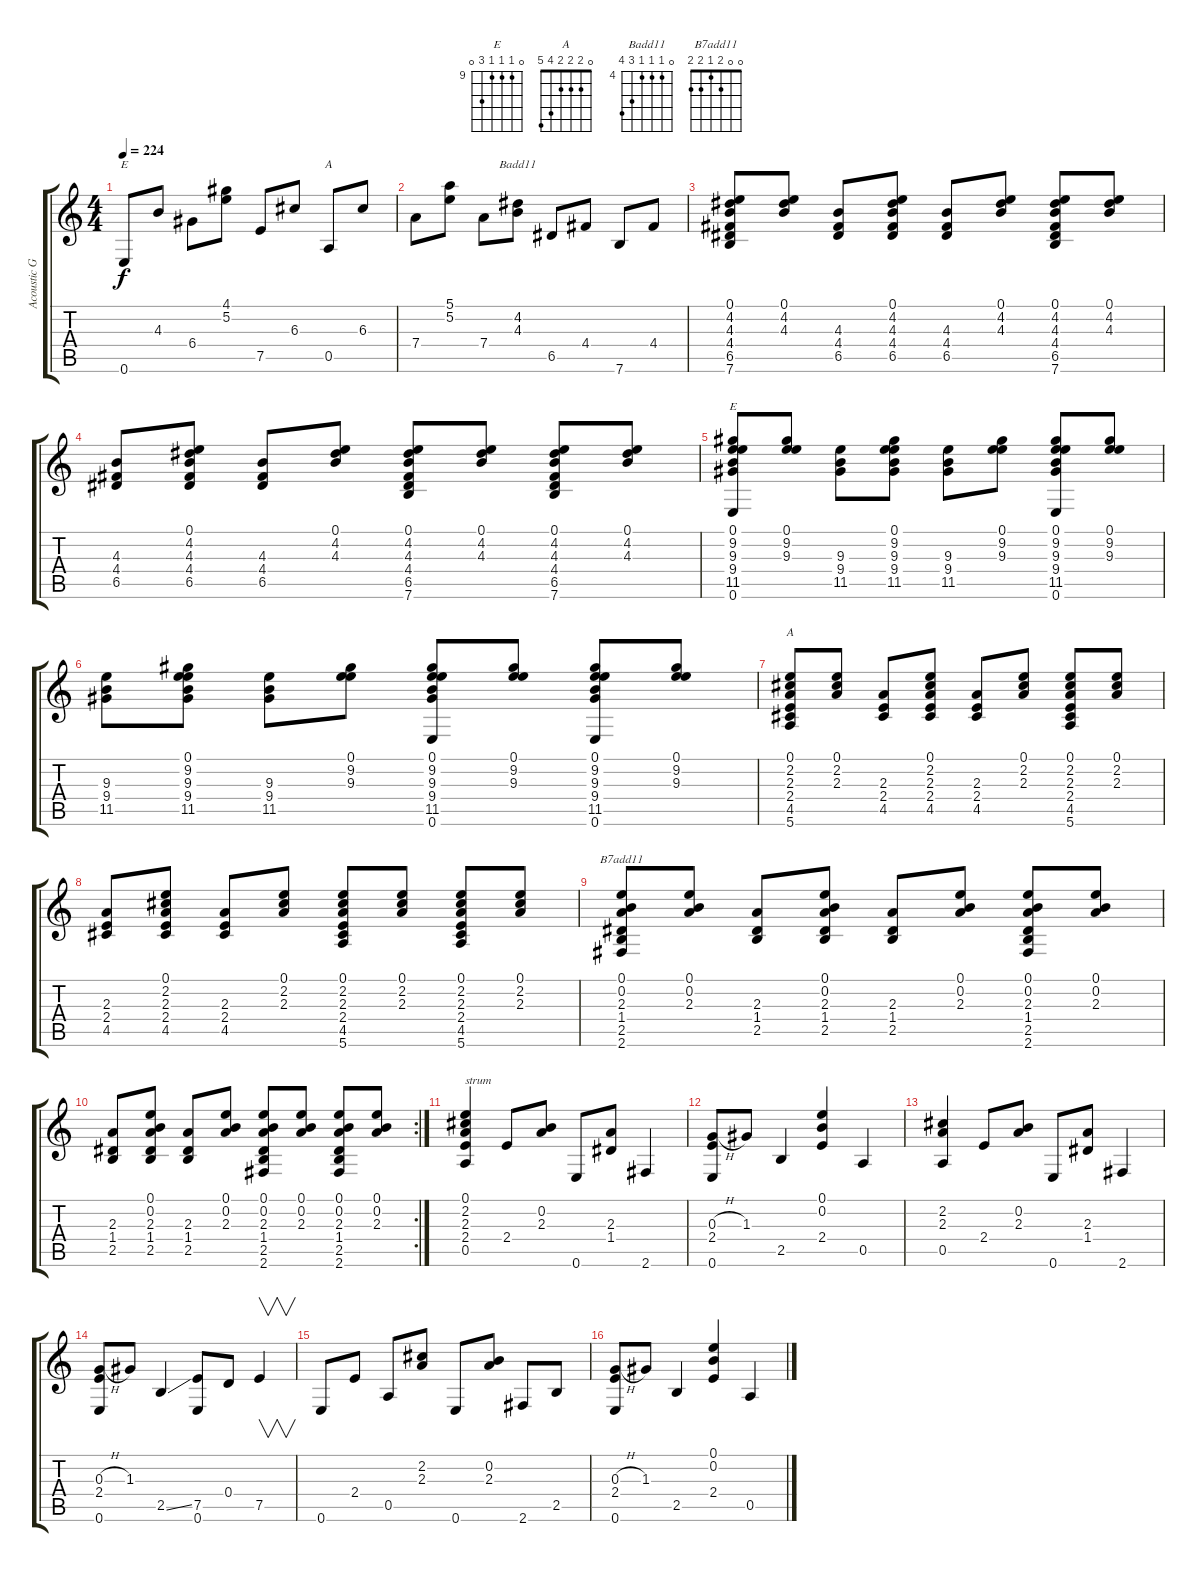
\track ("Acoustic Guitar" "Acoustic G") {instrument acousticguitarsteel}
\staff {score tabs}
\tuning (E4 B3 G3 D3 A2 E2) {hide}
\chord ("E" 4 5 4 6 7 0) {firstfret 4}
\chord ("A" 5 5 6 7 0 x) {firstfret 5}
\chord ("Badd11" 0 4 4 4 6 7) {firstfret 4}
\chord ("E" 0 9 9 9 11 0) {firstfret 9}
\chord ("A" 0 2 2 2 4 5)
\chord ("B7add11" 0 0 2 1 2 2)
\ts (4 4)
\tempo 224
\clef g2
\ks c
0.6.8{ch "E" dy f} 4.3.8 6.4.8 (4.1 5.2).8 7.5.8 6.3.8 0.5.8{ch "A"} 6.3.8 |
7.4.8 (5.1 5.2).8 7.4.8 (4.2 4.3).8{ch "Badd11"} 6.5.8 4.4.8 7.6.8 4.4.8 |
(0.1 4.2 4.3 4.4 6.5 7.6).8 (0.1 4.2 4.3).8 (4.3 4.4 6.5).8 (0.1 4.2 4.3 4.4 6.5).8 (4.3 4.4 6.5).8 (0.1 4.2 4.3).8 (0.1 4.2 4.3 4.4 6.5 7.6).8 (0.1 4.2 4.3).8 |
(4.3 4.4 6.5).8 (0.1 4.2 4.3 4.4 6.5).8 (4.3 4.4 6.5).8 (0.1 4.2 4.3).8 (0.1 4.2 4.3 4.4 6.5 7.6).8 (0.1 4.2 4.3).8 (0.1 4.2 4.3 4.4 6.5 7.6).8 (0.1 4.2 4.3).8 |
(0.1 9.2 9.3 9.4 11.5 0.6).8{ch "E"} (0.1 9.2 9.3).8 (9.3 9.4 11.5).8 (0.1 9.2 9.3 9.4 11.5).8 (9.3 9.4 11.5).8 (0.1 9.2 9.3).8 (0.1 9.2 9.3 9.4 11.5 0.6).8 (0.1 9.2 9.3).8 |
(9.3 9.4 11.5).8 (0.1 9.2 9.3 9.4 11.5).8 (9.3 9.4 11.5).8 (0.1 9.2 9.3).8 (0.1 9.2 9.3 9.4 11.5 0.6).8 (0.1 9.2 9.3).8 (0.1 9.2 9.3 9.4 11.5 0.6).8 (0.1 9.2 9.3).8 |
(0.1 2.2 2.3 2.4 4.5 5.6).8{ch "A"} (0.1 2.2 2.3).8 (2.3 2.4 4.5).8 (0.1 2.2 2.3 2.4 4.5).8 (2.3 2.4 4.5).8 (0.1 2.2 2.3).8 (0.1 2.2 2.3 2.4 4.5 5.6).8 (0.1 2.2 2.3).8 |
(2.3 2.4 4.5).8 (0.1 2.2 2.3 2.4 4.5).8 (2.3 2.4 4.5).8 (0.1 2.2 2.3).8 (0.1 2.2 2.3 2.4 4.5 5.6).8 (0.1 2.2 2.3).8 (0.1 2.2 2.3 2.4 4.5 5.6).8 (0.1 2.2 2.3).8 |
(0.1 0.2 2.3 1.4 2.5 2.6).8{ch "B7add11"} (0.1 0.2 2.3).8 (2.3 1.4 2.5).8 (0.1 0.2 2.3 1.4 2.5).8 (2.3 1.4 2.5).8 (0.1 0.2 2.3).8 (0.1 0.2 2.3 1.4 2.5 2.6).8 (0.1 0.2 2.3).8 |
\rc 2
(2.3 1.4 2.5).8 (0.1 0.2 2.3 1.4 2.5).8 (2.3 1.4 2.5).8 (0.1 0.2 2.3).8 (0.1 0.2 2.3 1.4 2.5 2.6).8 (0.1 0.2 2.3).8 (0.1 0.2 2.3 1.4 2.5 2.6).8 (0.1 0.2 2.3).8 |
(0.1 2.2 2.3 2.4 0.5).4{txt "strum"} 2.4.8 (0.2 2.3).8 0.6.8 (2.3 1.4).8 2.6.4 |
(0.3{h} 2.4 0.6).8 1.3.8 2.5.4 (0.1 0.2 2.4).4 0.5.4 |
(2.2 2.3 0.5).4 2.4.8 (0.2 2.3).8 0.6.8 (2.3 1.4).8 2.6.4 |
(0.3{h} 2.4 0.6).8 1.3.8 2.5{ss}.4 (7.5 0.6).8 0.4.8 7.5.4{v} |
0.6.8 2.4.8 0.5.8 (2.2 2.3).8 0.6.8 (0.2 2.3).8 2.6.8 2.5.8 |
(0.3{h} 2.4 0.6).8 1.3.8 2.5.4 (0.1 0.2 2.4).4 0.5.4
